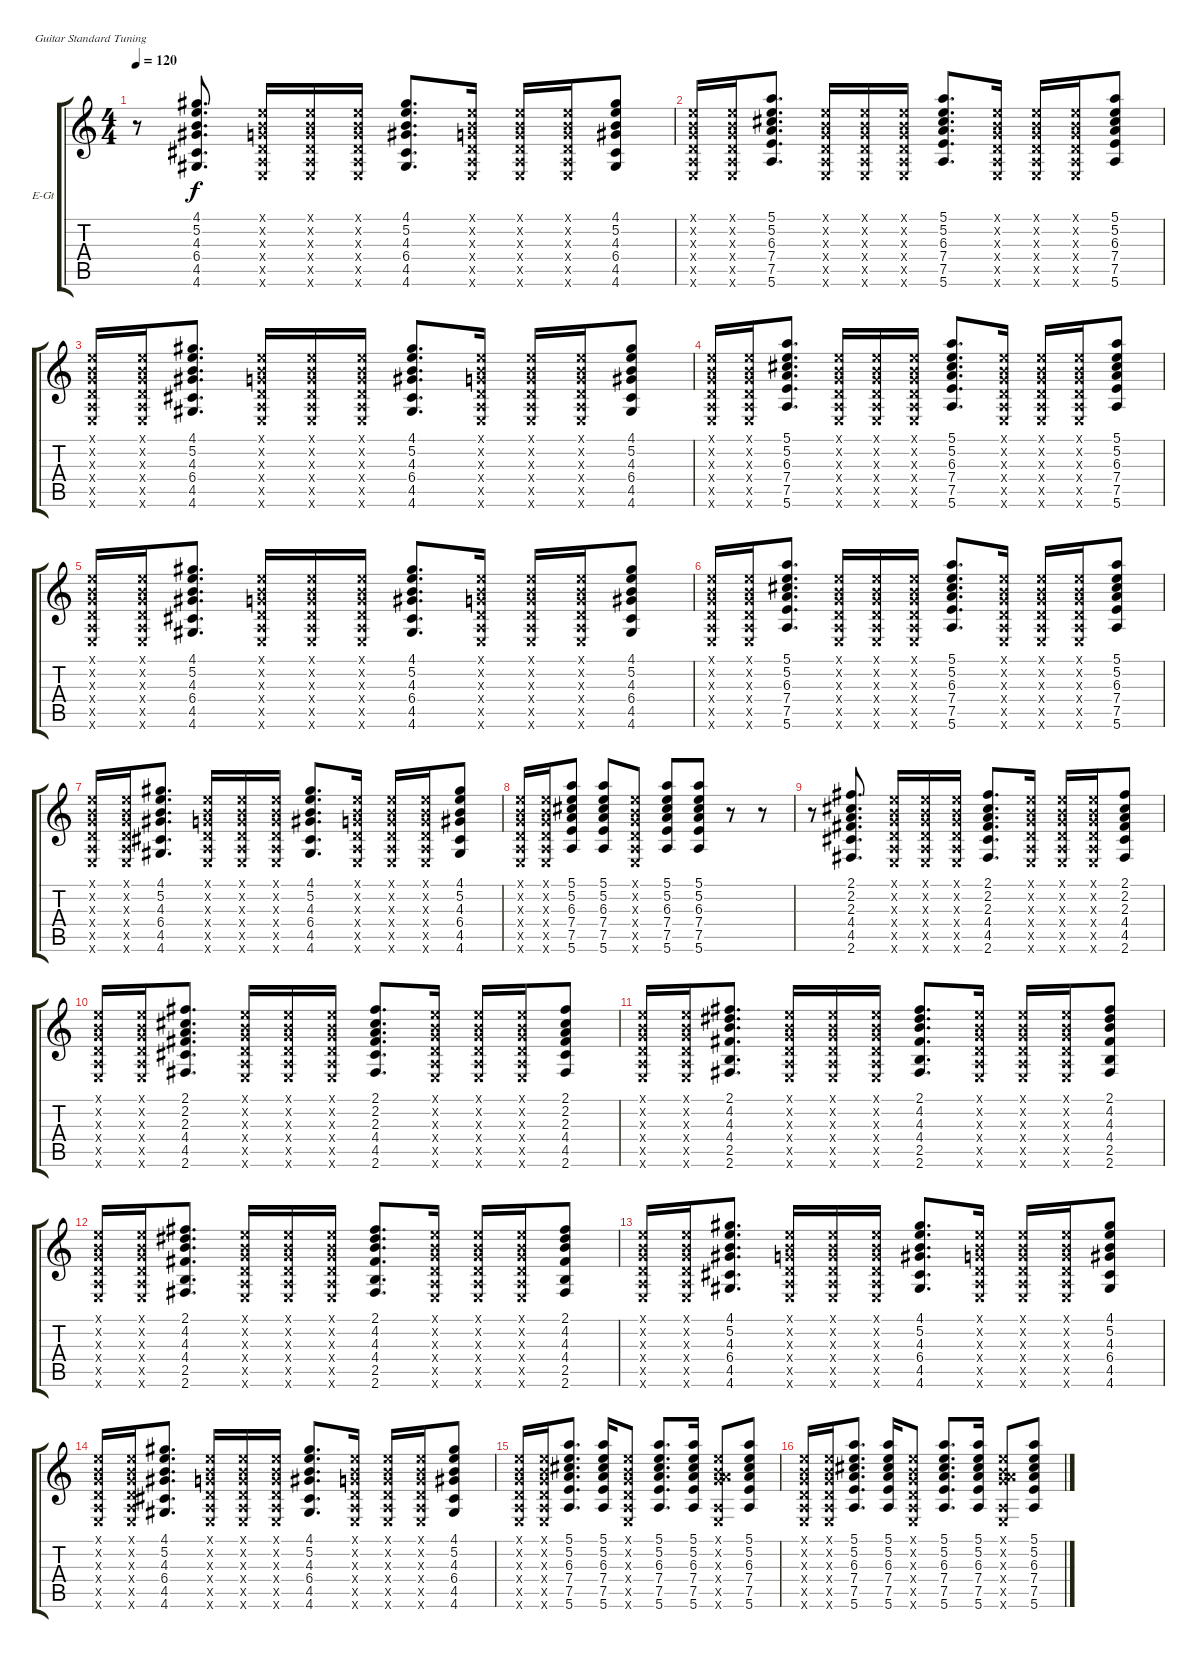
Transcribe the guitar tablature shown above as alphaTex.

\defaultSystemsLayout 4
\bracketExtendMode groupsimilarinstruments
\firstSystemTrackNameOrientation horizontal
\otherSystemsTrackNameOrientation horizontal
\track ("Аня" "E-Gt") {instrument electricguitarclean}
\staff {score tabs}
\tuning (E4 B3 G3 D3 A2 E2)
\ts (4 4)
\tempo 120
\clef g2
\ks c
r.8{dy f} (4.1 5.2 4.3 6.4 4.5 4.6).8{d} (0.1{x} 0.2{x} 0.3{x} 0.4{x} 0.5{x} 0.6{x}).16 (0.1{x} 0.2{x} 0.3{x} 0.4{x} 0.5{x} 0.6{x}).16 (0.1{x} 0.2{x} 0.3{x} 0.4{x} 0.5{x} 0.6{x}).16 (4.1 5.2 4.3 6.4 4.5 4.6).8{d} (0.1{x} 0.2{x} 0.3{x} 0.4{x} 0.5{x} 0.6{x}).16 (0.1{x} 0.2{x} 0.3{x} 0.4{x} 0.5{x} 0.6{x}).16 (0.1{x} 0.2{x} 0.3{x} 0.4{x} 0.5{x} 0.6{x}).16 (4.1 5.2 4.3 6.4 4.5 4.6).8 |
(0.1{x} 0.2{x} 0.3{x} 0.4{x} 0.5{x} 0.6{x}).16 (0.1{x} 0.2{x} 0.3{x} 0.4{x} 0.5{x} 0.6{x}).16 (5.1 5.2 6.3 7.4 7.5 5.6).8{d} (0.1{x} 0.2{x} 0.3{x} 0.4{x} 0.5{x} 0.6{x}).16 (0.1{x} 0.2{x} 0.3{x} 0.4{x} 0.5{x} 0.6{x}).16 (0.1{x} 0.2{x} 0.3{x} 0.4{x} 0.5{x} 0.6{x}).16 (5.1 5.2 6.3 7.4 7.5 5.6).8{d} (0.1{x} 0.2{x} 0.3{x} 0.4{x} 0.5{x} 0.6{x}).16 (0.1{x} 0.2{x} 0.3{x} 0.4{x} 0.5{x} 0.6{x}).16 (0.1{x} 0.2{x} 0.3{x} 0.4{x} 0.5{x} 0.6{x}).16 (5.1 5.2 6.3 7.4 7.5 5.6).8 |
(0.1{x} 0.2{x} 0.3{x} 0.4{x} 0.5{x} 0.6{x}).16 (0.1{x} 0.2{x} 0.3{x} 0.4{x} 0.5{x} 0.6{x}).16 (4.1 5.2 4.3 6.4 4.5 4.6).8{d} (0.1{x} 0.2{x} 0.3{x} 0.4{x} 0.5{x} 0.6{x}).16 (0.1{x} 0.2{x} 0.3{x} 0.4{x} 0.5{x} 0.6{x}).16 (0.1{x} 0.2{x} 0.3{x} 0.4{x} 0.5{x} 0.6{x}).16 (4.1 5.2 4.3 6.4 4.5 4.6).8{d} (0.1{x} 0.2{x} 0.3{x} 0.4{x} 0.5{x} 0.6{x}).16 (0.1{x} 0.2{x} 0.3{x} 0.4{x} 0.5{x} 0.6{x}).16 (0.1{x} 0.2{x} 0.3{x} 0.4{x} 0.5{x} 0.6{x}).16 (4.1 5.2 4.3 6.4 4.5 4.6).8 |
(0.1{x} 0.2{x} 0.3{x} 0.4{x} 0.5{x} 0.6{x}).16 (0.1{x} 0.2{x} 0.3{x} 0.4{x} 0.5{x} 0.6{x}).16 (5.1 5.2 6.3 7.4 7.5 5.6).8{d} (0.1{x} 0.2{x} 0.3{x} 0.4{x} 0.5{x} 0.6{x}).16 (0.1{x} 0.2{x} 0.3{x} 0.4{x} 0.5{x} 0.6{x}).16 (0.1{x} 0.2{x} 0.3{x} 0.4{x} 0.5{x} 0.6{x}).16 (5.1 5.2 6.3 7.4 7.5 5.6).8{d} (0.1{x} 0.2{x} 0.3{x} 0.4{x} 0.5{x} 0.6{x}).16 (0.1{x} 0.2{x} 0.3{x} 0.4{x} 0.5{x} 0.6{x}).16 (0.1{x} 0.2{x} 0.3{x} 0.4{x} 0.5{x} 0.6{x}).16 (5.1 5.2 6.3 7.4 7.5 5.6).8 |
(0.1{x} 0.2{x} 0.3{x} 0.4{x} 0.5{x} 0.6{x}).16 (0.1{x} 0.2{x} 0.3{x} 0.4{x} 0.5{x} 0.6{x}).16 (4.1 5.2 4.3 6.4 4.5 4.6).8{d} (0.1{x} 0.2{x} 0.3{x} 0.4{x} 0.5{x} 0.6{x}).16 (0.1{x} 0.2{x} 0.3{x} 0.4{x} 0.5{x} 0.6{x}).16 (0.1{x} 0.2{x} 0.3{x} 0.4{x} 0.5{x} 0.6{x}).16 (4.1 5.2 4.3 6.4 4.5 4.6).8{d} (0.1{x} 0.2{x} 0.3{x} 0.4{x} 0.5{x} 0.6{x}).16 (0.1{x} 0.2{x} 0.3{x} 0.4{x} 0.5{x} 0.6{x}).16 (0.1{x} 0.2{x} 0.3{x} 0.4{x} 0.5{x} 0.6{x}).16 (4.1 5.2 4.3 6.4 4.5 4.6).8 |
(0.1{x} 0.2{x} 0.3{x} 0.4{x} 0.5{x} 0.6{x}).16 (0.1{x} 0.2{x} 0.3{x} 0.4{x} 0.5{x} 0.6{x}).16 (5.1 5.2 6.3 7.4 7.5 5.6).8{d} (0.1{x} 0.2{x} 0.3{x} 0.4{x} 0.5{x} 0.6{x}).16 (0.1{x} 0.2{x} 0.3{x} 0.4{x} 0.5{x} 0.6{x}).16 (0.1{x} 0.2{x} 0.3{x} 0.4{x} 0.5{x} 0.6{x}).16 (5.1 5.2 6.3 7.4 7.5 5.6).8{d} (0.1{x} 0.2{x} 0.3{x} 0.4{x} 0.5{x} 0.6{x}).16 (0.1{x} 0.2{x} 0.3{x} 0.4{x} 0.5{x} 0.6{x}).16 (0.1{x} 0.2{x} 0.3{x} 0.4{x} 0.5{x} 0.6{x}).16 (5.1 5.2 6.3 7.4 7.5 5.6).8 |
(0.1{x} 0.2{x} 0.3{x} 0.4{x} 0.5{x} 0.6{x}).16 (0.1{x} 0.2{x} 0.3{x} 0.4{x} 0.5{x} 0.6{x}).16 (4.1 5.2 4.3 6.4 4.5 4.6).8{d} (0.1{x} 0.2{x} 0.3{x} 0.4{x} 0.5{x} 0.6{x}).16 (0.1{x} 0.2{x} 0.3{x} 0.4{x} 0.5{x} 0.6{x}).16 (0.1{x} 0.2{x} 0.3{x} 0.4{x} 0.5{x} 0.6{x}).16 (4.1 5.2 4.3 6.4 4.5 4.6).8{d} (0.1{x} 0.2{x} 0.3{x} 0.4{x} 0.5{x} 0.6{x}).16 (0.1{x} 0.2{x} 0.3{x} 0.4{x} 0.5{x} 0.6{x}).16 (0.1{x} 0.2{x} 0.3{x} 0.4{x} 0.5{x} 0.6{x}).16 (4.1 5.2 4.3 6.4 4.5 4.6).8 |
(0.1{x} 0.2{x} 0.3{x} 0.4{x} 0.5{x} 0.6{x}).16 (0.1{x} 0.2{x} 0.3{x} 0.4{x} 0.5{x} 0.6{x}).16 (5.1 5.2 6.3 7.4 7.5 5.6).8 (5.1 5.2 6.3 7.4 7.5 5.6).8 (0.1{x} 0.2{x} 0.3{x} 0.4{x} 0.5{x} 0.6{x}).8 (5.1 5.2 6.3 7.4 7.5 5.6).8 (5.1 5.2 6.3 7.4 7.5 5.6).8 r.8 r.8 |
r.8 (2.1 2.2 2.3 4.4 4.5 2.6).8{d} (0.1{x} 0.2{x} 0.3{x} 0.4{x} 0.5{x} 0.6{x}).16 (0.1{x} 0.2{x} 0.3{x} 0.4{x} 0.5{x} 0.6{x}).16 (0.1{x} 0.2{x} 0.3{x} 0.4{x} 0.5{x} 0.6{x}).16 (2.1 2.2 2.3 4.4 4.5 2.6).8{d} (0.1{x} 0.2{x} 0.3{x} 0.4{x} 0.5{x} 0.6{x}).16 (0.1{x} 0.2{x} 0.3{x} 0.4{x} 0.5{x} 0.6{x}).16 (0.1{x} 0.2{x} 0.3{x} 0.4{x} 0.5{x} 0.6{x}).16 (2.1 2.2 2.3 4.4 4.5 2.6).8 |
(0.1{x} 0.2{x} 0.3{x} 0.4{x} 0.5{x} 0.6{x}).16 (0.1{x} 0.2{x} 0.3{x} 0.4{x} 0.5{x} 0.6{x}).16 (2.1 2.2 2.3 4.4 4.5 2.6).8{d} (0.1{x} 0.2{x} 0.3{x} 0.4{x} 0.5{x} 0.6{x}).16 (0.1{x} 0.2{x} 0.3{x} 0.4{x} 0.5{x} 0.6{x}).16 (0.1{x} 0.2{x} 0.3{x} 0.4{x} 0.5{x} 0.6{x}).16 (2.1 2.2 2.3 4.4 4.5 2.6).8{d} (0.1{x} 0.2{x} 0.3{x} 0.4{x} 0.5{x} 0.6{x}).16 (0.1{x} 0.2{x} 0.3{x} 0.4{x} 0.5{x} 0.6{x}).16 (0.1{x} 0.2{x} 0.3{x} 0.4{x} 0.5{x} 0.6{x}).16 (2.1 2.2 2.3 4.4 4.5 2.6).8 |
(0.1{x} 0.2{x} 0.3{x} 0.4{x} 0.5{x} 0.6{x}).16 (0.1{x} 0.2{x} 0.3{x} 0.4{x} 0.5{x} 0.6{x}).16 (2.1 4.2 4.3 4.4 2.5 2.6).8{d} (0.1{x} 0.2{x} 0.3{x} 0.4{x} 0.5{x} 0.6{x}).16 (0.1{x} 0.2{x} 0.3{x} 0.4{x} 0.5{x} 0.6{x}).16 (0.1{x} 0.2{x} 0.3{x} 0.4{x} 0.5{x} 0.6{x}).16 (2.1 4.2 4.3 4.4 2.5 2.6).8{d} (0.1{x} 0.2{x} 0.3{x} 0.4{x} 0.5{x} 0.6{x}).16 (0.1{x} 0.2{x} 0.3{x} 0.4{x} 0.5{x} 0.6{x}).16 (0.1{x} 0.2{x} 0.3{x} 0.4{x} 0.5{x} 0.6{x}).16 (2.1 4.2 4.3 4.4 2.5 2.6).8 |
(0.1{x} 0.2{x} 0.3{x} 0.4{x} 0.5{x} 0.6{x}).16 (0.1{x} 0.2{x} 0.3{x} 0.4{x} 0.5{x} 0.6{x}).16 (2.1 4.2 4.3 4.4 2.5 2.6).8{d} (0.1{x} 0.2{x} 0.3{x} 0.4{x} 0.5{x} 0.6{x}).16 (0.1{x} 0.2{x} 0.3{x} 0.4{x} 0.5{x} 0.6{x}).16 (0.1{x} 0.2{x} 0.3{x} 0.4{x} 0.5{x} 0.6{x}).16 (2.1 4.2 4.3 4.4 2.5 2.6).8{d} (0.1{x} 0.2{x} 0.3{x} 0.4{x} 0.5{x} 0.6{x}).16 (0.1{x} 0.2{x} 0.3{x} 0.4{x} 0.5{x} 0.6{x}).16 (0.1{x} 0.2{x} 0.3{x} 0.4{x} 0.5{x} 0.6{x}).16 (2.1 4.2 4.3 4.4 2.5 2.6).8 |
(0.1{x} 0.2{x} 0.3{x} 0.4{x} 0.5{x} 0.6{x}).16 (0.1{x} 0.2{x} 0.3{x} 0.4{x} 0.5{x} 0.6{x}).16 (4.1 5.2 4.3 6.4 4.5 4.6).8{d} (0.1{x} 0.2{x} 0.3{x} 0.4{x} 0.5{x} 0.6{x}).16 (0.1{x} 0.2{x} 0.3{x} 0.4{x} 0.5{x} 0.6{x}).16 (0.1{x} 0.2{x} 0.3{x} 0.4{x} 0.5{x} 0.6{x}).16 (4.1 5.2 4.3 6.4 4.5 4.6).8{d} (0.1{x} 0.2{x} 0.3{x} 0.4{x} 0.5{x} 0.6{x}).16 (0.1{x} 0.2{x} 0.3{x} 0.4{x} 0.5{x} 0.6{x}).16 (0.1{x} 0.2{x} 0.3{x} 0.4{x} 0.5{x} 0.6{x}).16 (4.1 5.2 4.3 6.4 4.5 4.6).8 |
(0.1{x} 0.2{x} 0.3{x} 0.4{x} 0.5{x} 0.6{x}).16 (0.1{x} 0.2{x} 0.3{x} 0.4{x} 0.5{x} 0.6{x}).16 (4.1 5.2 4.3 6.4 4.5 4.6).8{d} (0.1{x} 0.2{x} 0.3{x} 0.4{x} 0.5{x} 0.6{x}).16 (0.1{x} 0.2{x} 0.3{x} 0.4{x} 0.5{x} 0.6{x}).16 (0.1{x} 0.2{x} 0.3{x} 0.4{x} 0.5{x} 0.6{x}).16 (4.1 5.2 4.3 6.4 4.5 4.6).8{d} (0.1{x} 0.2{x} 0.3{x} 0.4{x} 0.5{x} 0.6{x}).16 (0.1{x} 0.2{x} 0.3{x} 0.4{x} 0.5{x} 0.6{x}).16 (0.1{x} 0.2{x} 0.3{x} 0.4{x} 0.5{x} 0.6{x}).16 (4.1 5.2 4.3 6.4 4.5 4.6).8 |
(0.1{x} 0.2{x} 0.3{x} 0.4{x} 0.5{x} 0.6{x}).16 (0.1{x} 0.2{x} 0.3{x} 0.4{x} 0.5{x} 0.6{x}).16 (5.1 5.2 6.3 7.4 7.5 5.6).8{d} (5.1 5.2 6.3 7.4 7.5 5.6).16 (0.1{x} 0.2{x} 0.3{x} 0.4{x} 0.5{x} 0.6{x}).8 (5.1 5.2 6.3 7.4 7.5 5.6).8{d} (5.1 5.2 6.3 7.4 7.5 5.6).16 (0.1{x} 0.2{x} 0.3{x} 7.4{x} 0.5{x} 0.6{x}).8 (5.1 5.2 6.3 7.4 7.5 5.6).8 |
(0.1{x} 0.2{x} 0.3{x} 0.4{x} 0.5{x} 0.6{x}).16 (0.1{x} 0.2{x} 0.3{x} 0.4{x} 0.5{x} 0.6{x}).16 (5.1 5.2 6.3 7.4 7.5 5.6).8{d} (5.1 5.2 6.3 7.4 7.5 5.6).16 (0.1{x} 0.2{x} 0.3{x} 0.4{x} 0.5{x} 0.6{x}).8 (5.1 5.2 6.3 7.4 7.5 5.6).8{d} (5.1 5.2 6.3 7.4 7.5 5.6).16 (0.1{x} 0.2{x} 0.3{x} 7.4{x} 0.5{x} 0.6{x}).8 (5.1 5.2 6.3 7.4 7.5 5.6).8
